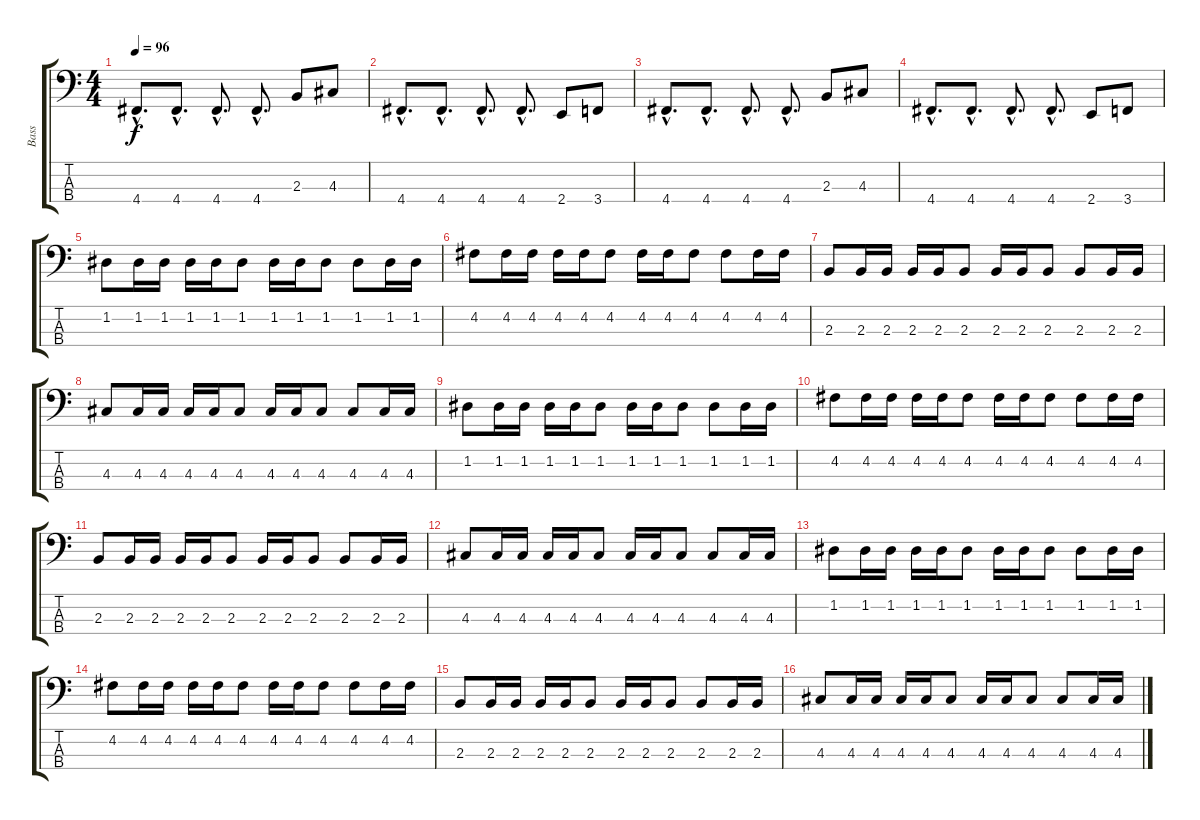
\track ("Bass" "Bass") {instrument electricbassfinger}
\staff {score tabs}
\tuning (G2 D2 A1 D1) {hide}
\ts (4 4)
\tempo 96
\clef f4
\ks c
4.4{hac}.8{d dy f} 4.4{hac}.8{d} 4.4{hac}.8{d} 4.4{hac}.8{d} 2.3.8 4.3.8 |
4.4{hac}.8{d} 4.4{hac}.8{d} 4.4{hac}.8{d} 4.4{hac}.8{d} 2.4.8 3.4.8 |
4.4{hac}.8{d} 4.4{hac}.8{d} 4.4{hac}.8{d} 4.4{hac}.8{d} 2.3.8 4.3.8 |
4.4{hac}.8{d} 4.4{hac}.8{d} 4.4{hac}.8{d} 4.4{hac}.8{d} 2.4.8 3.4.8 |
1.2.8 1.2.16 1.2.16 1.2.16 1.2.16 1.2.8 1.2.16 1.2.16 1.2.8 1.2.8 1.2.16 1.2.16 |
4.2.8 4.2.16 4.2.16 4.2.16 4.2.16 4.2.8 4.2.16 4.2.16 4.2.8 4.2.8 4.2.16 4.2.16 |
2.3.8 2.3.16 2.3.16 2.3.16 2.3.16 2.3.8 2.3.16 2.3.16 2.3.8 2.3.8 2.3.16 2.3.16 |
4.3.8 4.3.16 4.3.16 4.3.16 4.3.16 4.3.8 4.3.16 4.3.16 4.3.8 4.3.8 4.3.16 4.3.16 |
1.2.8 1.2.16 1.2.16 1.2.16 1.2.16 1.2.8 1.2.16 1.2.16 1.2.8 1.2.8 1.2.16 1.2.16 |
4.2.8 4.2.16 4.2.16 4.2.16 4.2.16 4.2.8 4.2.16 4.2.16 4.2.8 4.2.8 4.2.16 4.2.16 |
2.3.8 2.3.16 2.3.16 2.3.16 2.3.16 2.3.8 2.3.16 2.3.16 2.3.8 2.3.8 2.3.16 2.3.16 |
4.3.8 4.3.16 4.3.16 4.3.16 4.3.16 4.3.8 4.3.16 4.3.16 4.3.8 4.3.8 4.3.16 4.3.16 |
1.2.8 1.2.16 1.2.16 1.2.16 1.2.16 1.2.8 1.2.16 1.2.16 1.2.8 1.2.8 1.2.16 1.2.16 |
4.2.8 4.2.16 4.2.16 4.2.16 4.2.16 4.2.8 4.2.16 4.2.16 4.2.8 4.2.8 4.2.16 4.2.16 |
2.3.8 2.3.16 2.3.16 2.3.16 2.3.16 2.3.8 2.3.16 2.3.16 2.3.8 2.3.8 2.3.16 2.3.16 |
4.3.8 4.3.16 4.3.16 4.3.16 4.3.16 4.3.8 4.3.16 4.3.16 4.3.8 4.3.8 4.3.16 4.3.16
